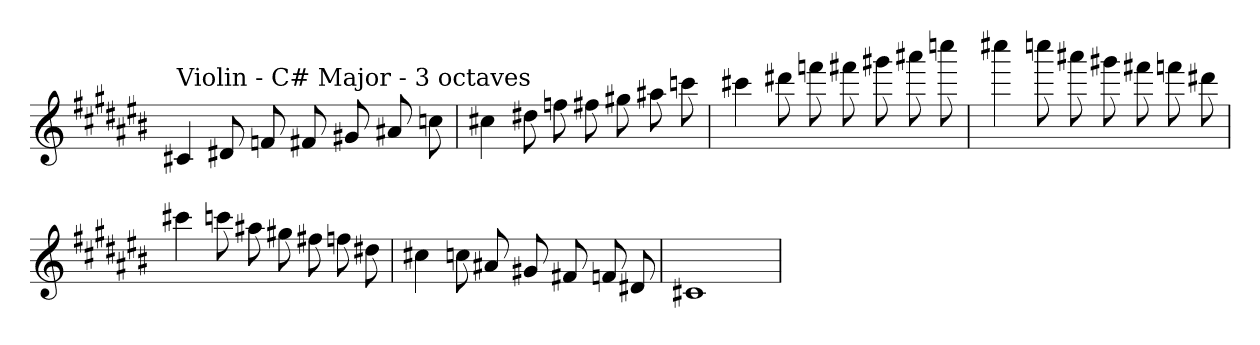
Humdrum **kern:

**kern
*part1
*staff1
*clefG2
*k[f#c#g#d#a#e#b#]
*C#:
=
!LO:TX:a:t=Violin - C# Major - 3 octaves
4c#X
8d#X
8f
8f#X
8g#X
8a#X
8cc
=
4cc#X
8dd#X
8ff
8ff#X
8gg#X
8aa#X
8ccc
=
4ccc#X
8ddd#X
8fff
8fff#X
8ggg#X
8aaa#X
8cccc
=
4cccc#X
8cccc
8aaa#X
8ggg#X
8fff#X
8fff
8ddd#X
=
4ccc#X
8ccc
8aa#X
8gg#X
8ff#X
8ff
8dd#X
=
4cc#X
8cc
8a#X
8g#X
8f#X
8f
8d#X
=
1c#X
=
*-
